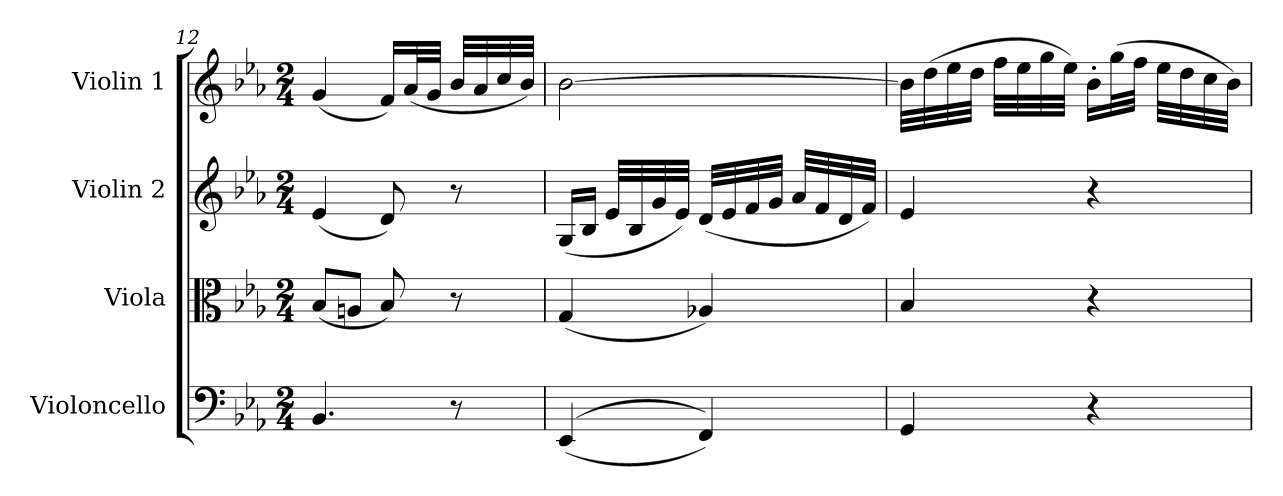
**kern	**kern	**kern	**kern
*part4	*part3	*part2	*part1
*staff4	*staff3	*staff2	*staff1
*I"Violoncello	*I"Viola	*I"Violin 2	*I"Violin 1
*I'Vc	*I'Vla	*I'Vln	*I'Vln
*clefF4	*clefC3	*clefG2	*clefG2
*k[b-e-a-]	*k[b-e-a-]	*k[b-e-a-]	*k[b-e-a-]
*M2/4	*M2/4	*M2/4	*M2/4
=12	=12	=12	=12
4.BB-/	(8B-/L	(4e-/	(4g/
.	8An/J	.	.
.	8B-/)	8d/)	16f/LL)
.	.	.	(32a-/L
.	.	.	32g/JJJ
8r	8r	8r	32b-/LLL
.	.	.	32a-/
.	.	.	32cc/
.	.	.	32b-/JJJ)
=13	=13	=13	=13
((4EE-/	(4G/	(16G/LL	[2b-\
.	.	16B-/JJ	.
.	.	32e-/LLL	.
.	.	32B-/	.
.	.	32g/	.
.	.	32e-/JJJ)	.
4FF/))	4A-X/)	(32d/LLL	.
.	.	32e-/	.
.	.	32f/	.
.	.	32g/JJJ	.
.	.	32a-/LLL	.
.	.	32f/	.
.	.	32d/	.
.	.	32f/JJJ)	.
!!LO:PB:g=z
=14	=14	=14	=14
4GG/	4B-/	4e-/	32b-\LLL]
.	.	.	(32dd\
.	.	.	32ee-\
.	.	.	32dd\JJJ
.	.	.	32ff\LLL
.	.	.	32ee-\
.	.	.	32gg\
.	.	.	32ee-\JJJ)
4r	4r	4r	16b-'\LL
.	.	.	(32gg\L
.	.	.	32ff\JJJ
.	.	.	32ee-\LLL
.	.	.	32dd\
.	.	.	32cc\
.	.	.	32b-\JJJ)
=	=	=	=
*-	*-	*-	*-
